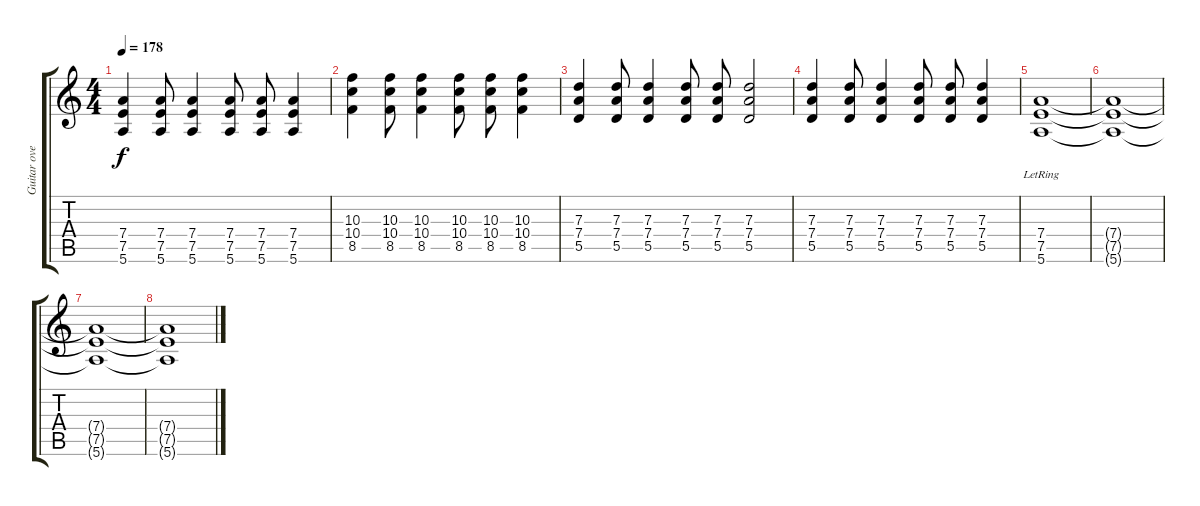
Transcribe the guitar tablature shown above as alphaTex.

\track ("Guitar overdrive" "Guitar ove") {instrument overdrivenguitar}
\staff {score tabs}
\tuning (E4 B3 G3 D3 A2 E2) {hide}
\ts (4 4)
\tempo 178
\clef g2
\ks c
(7.4 7.5 5.6).4{dy f} (7.4 7.5 5.6).8 (7.4 7.5 5.6).4 (7.4 7.5 5.6).8 (7.4 7.5 5.6).8 (7.4 7.5 5.6).4 |
(10.3 10.4 8.5).4 (10.3 10.4 8.5).8 (10.3 10.4 8.5).4 (10.3 10.4 8.5).8 (10.3 10.4 8.5).8 (10.3 10.4 8.5).4 |
(7.3 7.4 5.5).4 (7.3 7.4 5.5).8 (7.3 7.4 5.5).4 (7.3 7.4 5.5).8 (7.3 7.4 5.5).8 (7.3 7.4 5.5).2 |
(7.3 7.4 5.5).4 (7.3 7.4 5.5).8 (7.3 7.4 5.5).4 (7.3 7.4 5.5).8 (7.3 7.4 5.5).8 (7.3 7.4 5.5).4 |
(7.4 7.5 5.6{lr}).1 |
(7.4{t} 7.5{t} 5.6{t}).1 |
(7.4{t} 7.5{t} 5.6{t}).1 |
(7.4{t} 7.5{t} 5.6{t}).1
